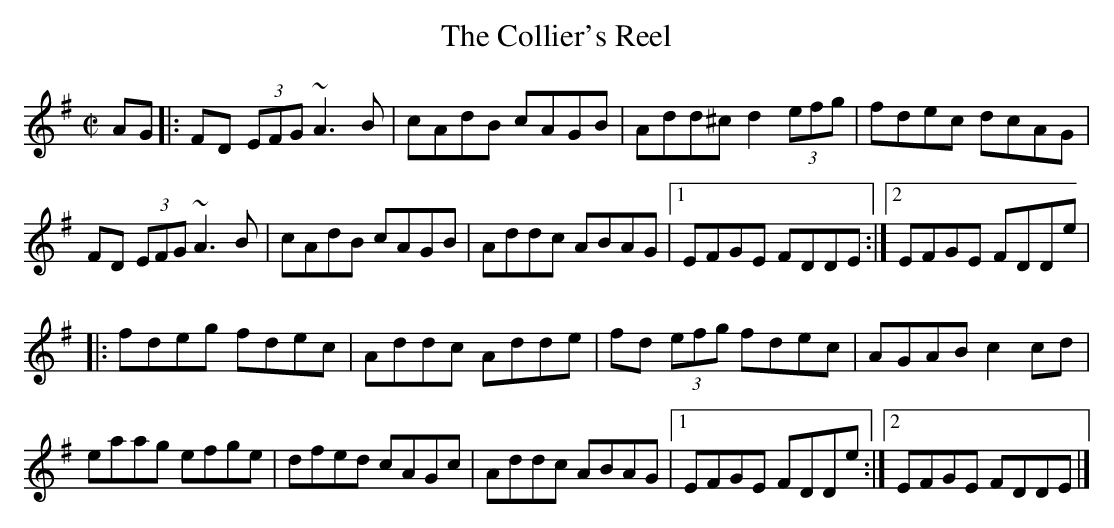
X:1
T:Collier's Reel, The
M:C|
L:1/8
K:DMix
AG[|:FD (3EFG ~A3B|cAdB cAGB|Add^c d2 (3efg|fdec dcAG|!
FD (3EFG ~A3B|cAdB cAGB|Addc ABAG|1EFGE FDDE:|2EFGE FDDe|!
|:fdeg fdec|Addc Adde|fd (3efg fdec|AGAB c2cd|!
eaag efge|dfed cAGc|Addc ABAG|1EFGE FDDe:|2EFGE FDDE|]!
